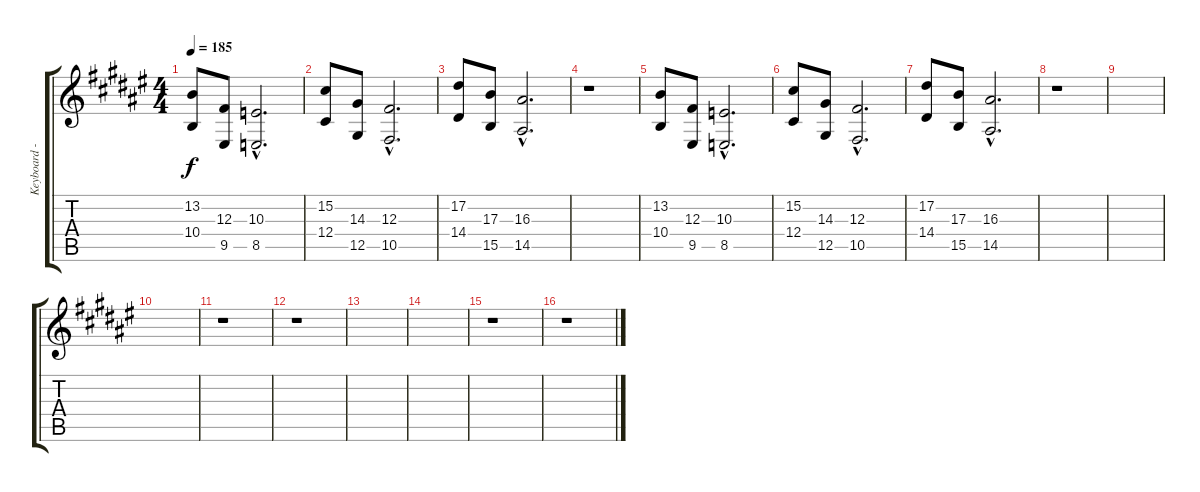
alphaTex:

\track ("Keyboard - Background" "Keyboard -") {instrument pad1newage}
\staff {score tabs}
\tuning (Eb4 Bb3 Gb3 Db3 Ab2 Eb2) {hide}
\ts (4 4)
\tempo 185
\clef g2
\ks d#minor
(13.2 10.4).8{dy f instrument pad1newage} (12.3 9.5).8 (10.3{hac} 8.5{hac}).2{d} |
(15.2 12.4).8 (14.3 12.5).8 (12.3{hac} 10.5{hac}).2{d} |
(17.2 14.4).8 (17.3 15.5).8 (16.3{hac} 14.5{hac}).2{d} |
r.1 |
(13.2 10.4).8 (12.3 9.5).8 (10.3{hac} 8.5{hac}).2{d} |
(15.2 12.4).8 (14.3 12.5).8 (12.3{hac} 10.5{hac}).2{d} |
(17.2 14.4).8 (17.3 15.5).8 (16.3{hac} 14.5{hac}).2{d} |
r.1 |
|
|
r.1 |
r.1 |
|
|
r.1 |
r.1
